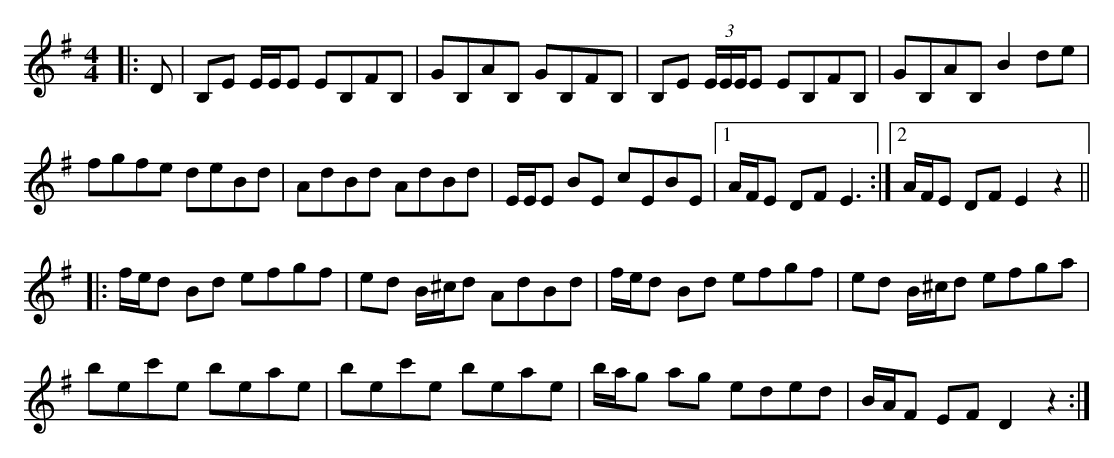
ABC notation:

X:1
M:4/4
K:Emin
|:D|B,E E/E/E EB,FB,|GB,AB, GB,FB,|B,E (3E/E/E/E EB,FB,|GB,AB, B2 de|
fgfe deBd|AdBd AdBd|E/E/E BE cEBE|1 A/F/E DF E3:|2 A/F/E DF E2 z2||
|:f/e/d Bd efgf|ed B/^c/d AdBd|f/e/d Bd efgf|ed B/^c/d efga|
bec'e beae|bec'e beae|b/a/g ag eded|B/A/F EF D2z2:|
